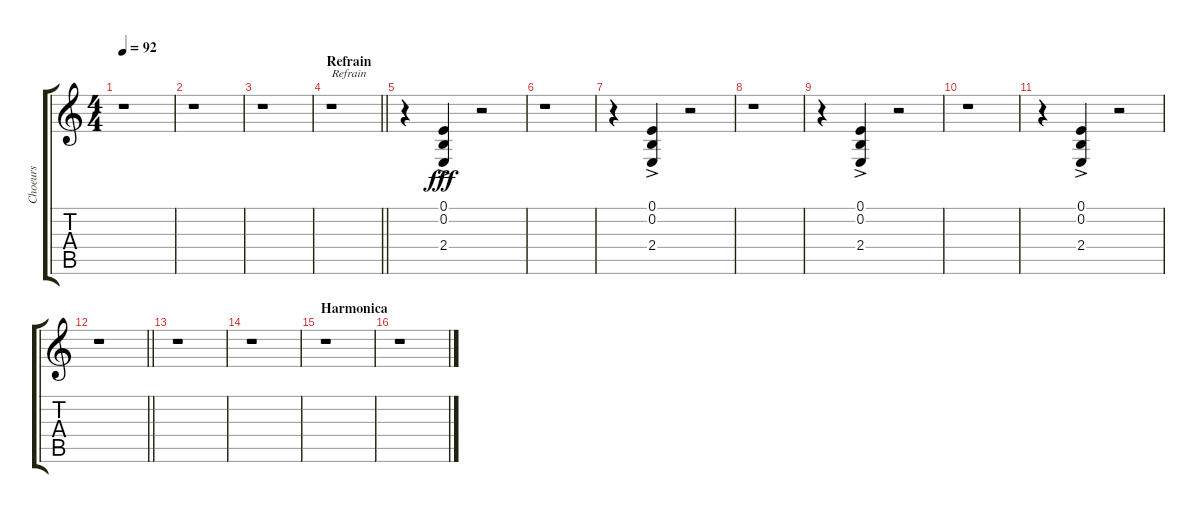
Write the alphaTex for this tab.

\track ("Choeurs" "Choeurs") {instrument reedorgan}
\staff {score tabs}
\tuning (E4 B3 G3 D3 A2 E2) {hide}
\ts (4 4)
\tempo 92
\clef g2
\ks c
r.1{dy fff} |
r.1 |
r.1 |
\section ("" "Refrain")
\barLineRight lightlight
r.1{txt "Refrain"} |
r.4 (0.1 0.2 2.4{ac}).4 r.2 |
r.1 |
r.4 (0.1 0.2 2.4{ac}).4 r.2 |
r.1 |
r.4 (0.1 0.2 2.4{ac}).4 r.2 |
r.1 |
r.4 (0.1 0.2 2.4{ac}).4 r.2 |
\barLineRight lightlight
r.1 |
r.1 |
r.1 |
\section ("" "Harmonica")
r.1 |
r.1
